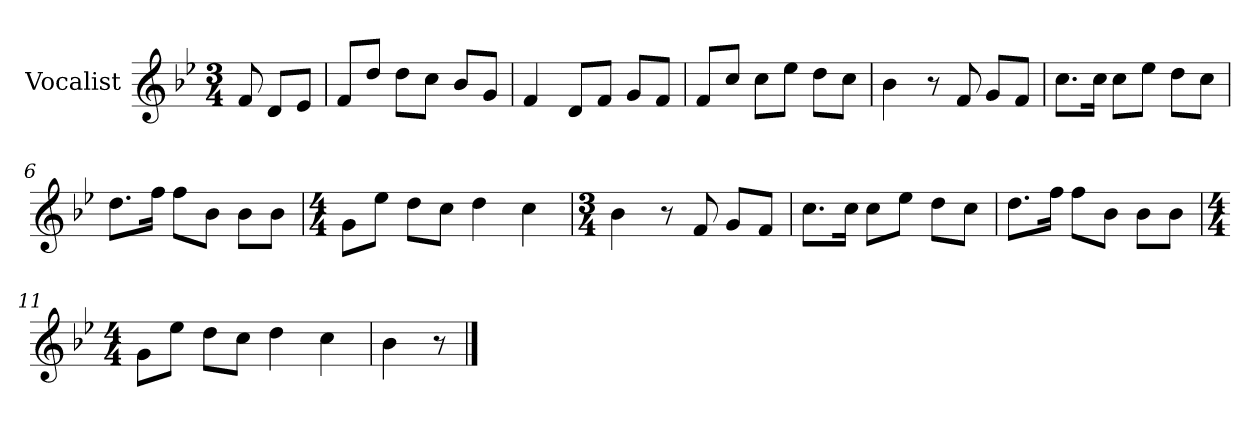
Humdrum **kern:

**kern
*part1
*staff1
*I"Vocalist
*k[b-e-]
*B-:
*M3/4
=
8f
8dL
8e-J
=1
8fL
8ddJ
8ddL
8ccJ
8b-L
8gJ
=2
4f
8dL
8fJ
8gL
8fJ
=3
8fL
8ccJ
8ccL
8ee-J
8ddL
8ccJ
=4
4b-
8r
8f
8gL
8fJ
=5
8.ccL
16ccJk
8ccL
8ee-J
8ddL
8ccJ
=6
8.ddL
16ffJk
8ffL
8b-J
8b-L
8b-J
=7
*M4/4
8gL
8ee-J
8ddL
8ccJ
4dd
4cc
=8
*M3/4
4b-
8r
8f
8gL
8fJ
=9
8.ccL
16ccJk
8ccL
8ee-J
8ddL
8ccJ
=10
8.ddL
16ffJk
8ffL
8b-J
8b-L
8b-J
=11
*M4/4
8gL
8ee-J
8ddL
8ccJ
4dd
4cc
=12
4b-
8r
==
*-
